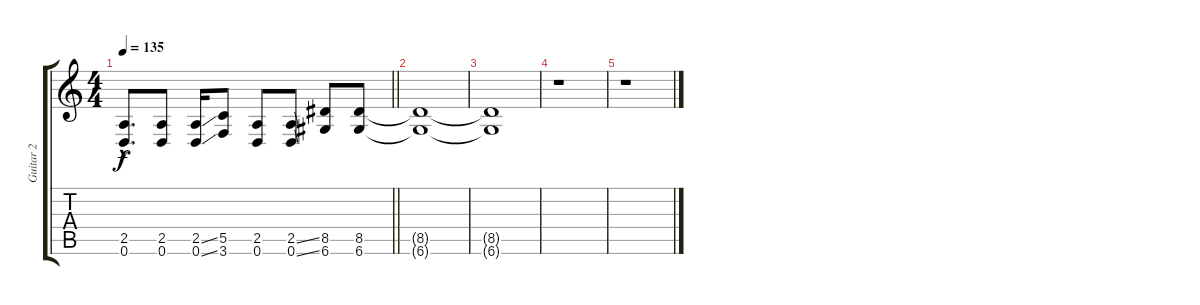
\track ("Guitar 2" "Guitar 2") {instrument distortionguitar}
\staff {score tabs}
\tuning (D4 A3 F3 C3 G2 D2) {hide}
\ts (4 4)
\tempo 135
\clef g2
\barLineRight lightlight
\ks c
(2.5{hac} 0.6{hac}).8{d dy f} (2.5 0.6).8 (2.5{ss} 0.6{ss}).16 (5.5 3.6).8 (2.5 0.6).8 (2.5{ss} 0.6{ss}).8 (8.5 6.6).8 (8.5 6.6).8 |
(8.5{t} 6.6{t}).1{volume 0} |
(8.5{t} 6.6{t}).1 |
r.1 |
r.1
